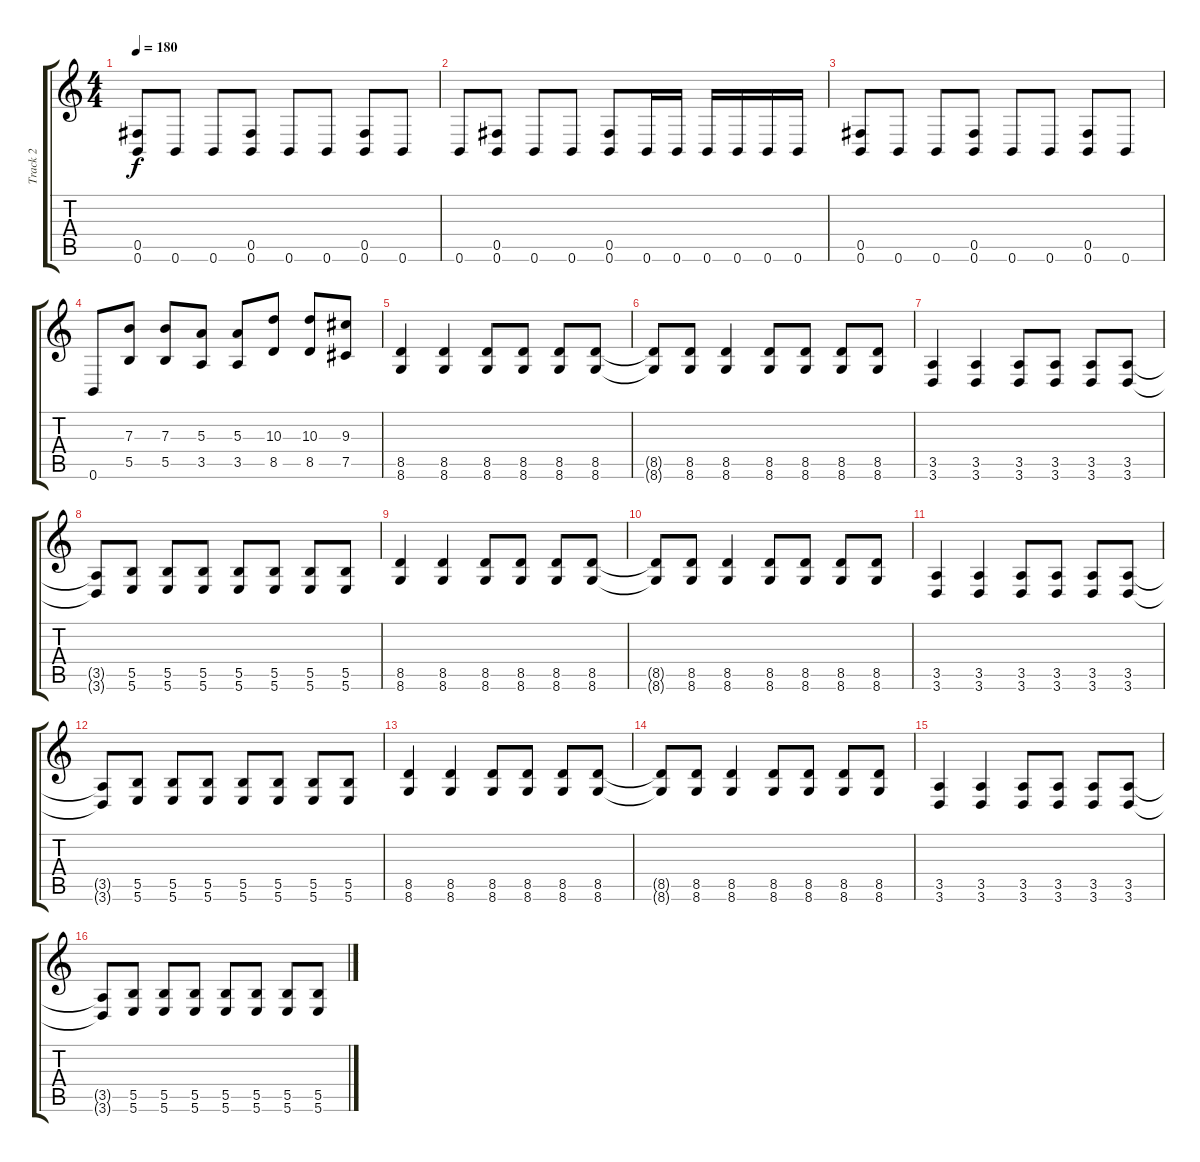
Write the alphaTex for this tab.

\track ("Track 2" "Track 2") {instrument distortionguitar}
\staff {score tabs}
\tuning (Db4 Ab3 E3 B2 Gb2 B1) {hide}
\ts (4 4)
\tempo 180
\clef g2
\ks c
(0.5 0.6).8{dy f} 0.6.8 0.6.8 (0.5 0.6).8 0.6.8 0.6.8 (0.5 0.6).8 0.6.8 |
0.6.8 (0.5 0.6).8 0.6.8 0.6.8 (0.5 0.6).8 0.6.16 0.6.16 0.6.16 0.6.16 0.6.16 0.6.16 |
(0.5 0.6).8 0.6.8 0.6.8 (0.5 0.6).8 0.6.8 0.6.8 (0.5 0.6).8 0.6.8 |
0.6.8 (7.3 5.5).8 (7.3 5.5).8 (5.3 3.5).8 (5.3 3.5).8 (10.3 8.5).8 (10.3 8.5).8 (9.3 7.5).8 |
(8.5 8.6).4 (8.5 8.6).4 (8.5 8.6).8 (8.5 8.6).8 (8.5 8.6).8 (8.5 8.6).8 |
(8.5{t} 8.6{t}).8 (8.5 8.6).8 (8.5 8.6).4 (8.5 8.6).8 (8.5 8.6).8 (8.5 8.6).8 (8.5 8.6).8 |
(3.5 3.6).4 (3.5 3.6).4 (3.5 3.6).8 (3.5 3.6).8 (3.5 3.6).8 (3.5 3.6).8 |
(3.5{t} 3.6{t}).8 (5.5 5.6).8 (5.5 5.6).8 (5.5 5.6).8 (5.5 5.6).8 (5.5 5.6).8 (5.5 5.6).8 (5.5 5.6).8 |
(8.5 8.6).4 (8.5 8.6).4 (8.5 8.6).8 (8.5 8.6).8 (8.5 8.6).8 (8.5 8.6).8 |
(8.5{t} 8.6{t}).8 (8.5 8.6).8 (8.5 8.6).4 (8.5 8.6).8 (8.5 8.6).8 (8.5 8.6).8 (8.5 8.6).8 |
(3.5 3.6).4 (3.5 3.6).4 (3.5 3.6).8 (3.5 3.6).8 (3.5 3.6).8 (3.5 3.6).8 |
(3.5{t} 3.6{t}).8 (5.5 5.6).8 (5.5 5.6).8 (5.5 5.6).8 (5.5 5.6).8 (5.5 5.6).8 (5.5 5.6).8 (5.5 5.6).8 |
(8.5 8.6).4 (8.5 8.6).4 (8.5 8.6).8 (8.5 8.6).8 (8.5 8.6).8 (8.5 8.6).8 |
(8.5{t} 8.6{t}).8 (8.5 8.6).8 (8.5 8.6).4 (8.5 8.6).8 (8.5 8.6).8 (8.5 8.6).8 (8.5 8.6).8 |
(3.5 3.6).4 (3.5 3.6).4 (3.5 3.6).8 (3.5 3.6).8 (3.5 3.6).8 (3.5 3.6).8 |
(3.5{t} 3.6{t}).8 (5.5 5.6).8 (5.5 5.6).8 (5.5 5.6).8 (5.5 5.6).8 (5.5 5.6).8 (5.5 5.6).8 (5.5 5.6).8
